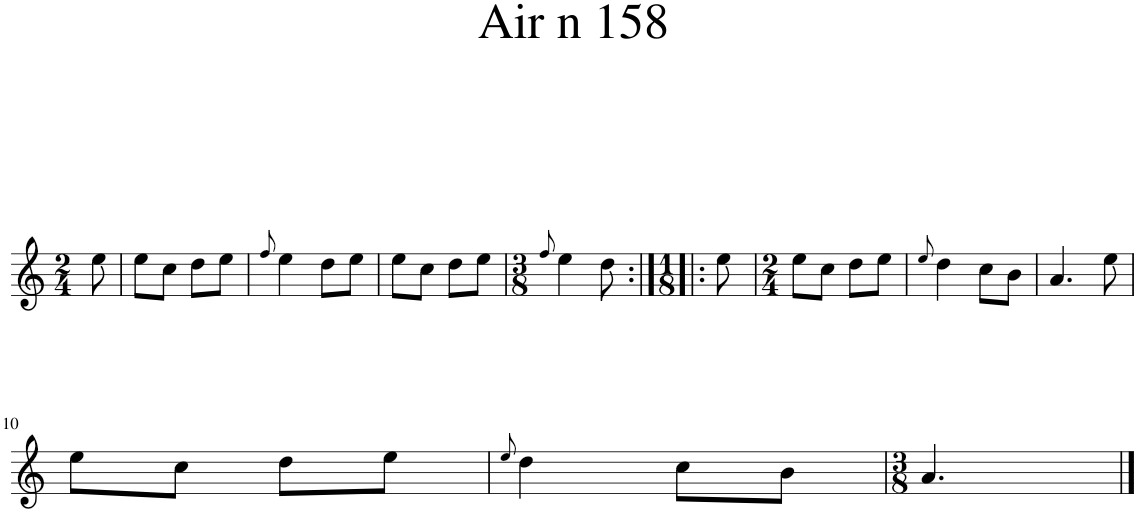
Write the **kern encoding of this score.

**kern
*part1
*staff1
*I"Piano
*I'Pno.
*clefG2
*k[]
*M2/4
=1
8ee\
=2
8ee\L
8cc\J
8dd\L
8ee\J
=3
8qff/
4ee\
8dd\L
8ee\J
=4
8ee\L
8cc\J
8dd\L
8ee\J
=5
*M3/8
8qff/
4ee\
8dd\
=6:|!|:
*M1/8
8ee\
=7
*M2/4
8ee\L
8cc\J
8dd\L
8ee\J
=8
8qee/
4dd\
8cc\L
8b\J
=9
4.a/
8ee\
!!LO:LB:g=z
=10
8ee\L
8cc\J
8dd\L
8ee\J
=11
8qee/
4dd\
8cc\L
8b\J
=12
*M3/8
4.a/
==
*-
